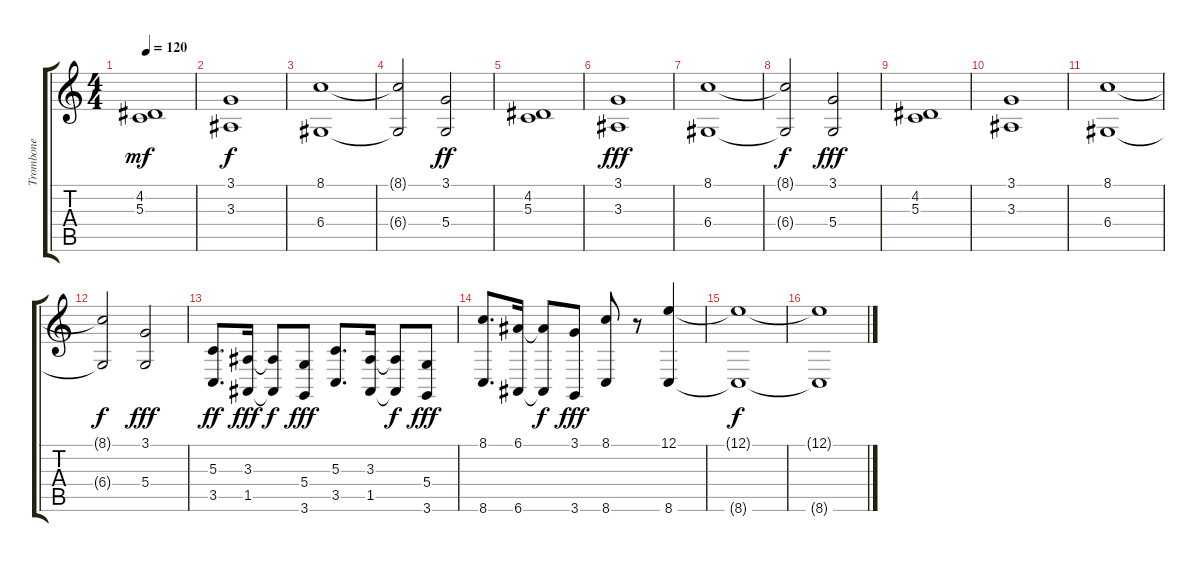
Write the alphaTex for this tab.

\track ("Trombone" "Trombone") {instrument trombone}
\staff {score tabs}
\tuning (E4 B3 G3 D3 A2 E2) {hide}
\ts (4 4)
\tempo 120
\clef g2
\ks c
(4.2 5.3).1{dy mf instrument trombone} |
(3.1 3.3).1{dy f} |
(8.1 6.4).1 |
(8.1{t} 6.4{t}).2 (3.1 5.4).2{dy ff} |
(4.2 5.3).1 |
(3.1 3.3).1{dy fff} |
(8.1 6.4).1 |
(8.1{t} 6.4{t}).2{dy f} (3.1 5.4).2{dy fff} |
(4.2 5.3).1 |
(3.1 3.3).1 |
(8.1 6.4).1 |
(8.1{t} 6.4{t}).2{dy f} (3.1 5.4).2{dy fff} |
(5.3 3.5).8{d dy ff} (3.3 1.5).16{dy fff} (3.3{t} 1.5{t}).8{dy f} (5.4 3.6).8{dy fff} (5.3 3.5).8{d} (3.3 1.5).16 (3.3{t} 1.5{t}).8{dy f} (5.4 3.6).8{dy fff} |
(8.1 8.6).8{d} (6.1 6.6).16 (6.1{t} 6.6{t}).8{dy f} (3.1 3.6).8{dy fff} (8.1 8.6).8 r.8 (12.1 8.6).4 |
(12.1{t} 8.6{t}).1{dy f} |
(12.1{t} 8.6{t}).1
